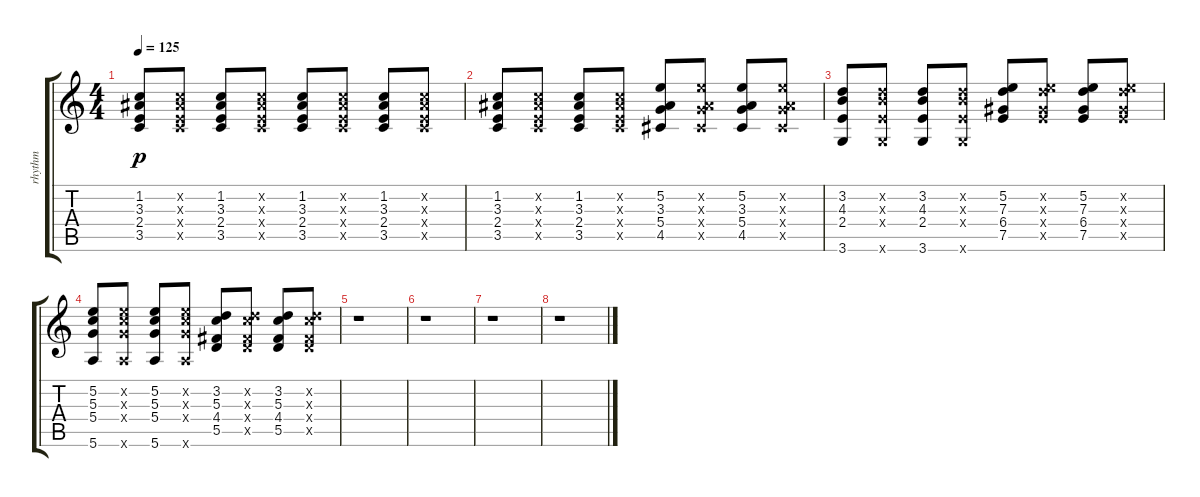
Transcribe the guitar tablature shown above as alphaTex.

\track ("rhythm" "rhythm") {instrument acousticguitarnylon}
\staff {score tabs}
\tuning (E4 B3 G3 D3 A2 E2) {hide}
\ts (4 4)
\tempo 125
\clef g2
\ks c
(1.2 3.3 2.4 3.5).8{dy p} (1.2{x} 3.3{x} 2.4{x} 3.5{x}).8 (1.2 3.3 2.4 3.5).8 (1.2{x} 3.3{x} 2.4{x} 3.5{x}).8 (1.2 3.3 2.4 3.5).8 (1.2{x} 3.3{x} 2.4{x} 3.5{x}).8 (1.2 3.3 2.4 3.5).8 (1.2{x} 3.3{x} 2.4{x} 3.5{x}).8 |
(1.2 3.3 2.4 3.5).8 (1.2{x} 3.3{x} 2.4{x} 3.5{x}).8 (1.2 3.3 2.4 3.5).8 (1.2{x} 3.3{x} 2.4{x} 3.5{x}).8 (5.2 3.3 5.4 4.5).8 (5.2{x} 3.3{x} 5.4{x} 4.5{x}).8 (5.2 3.3 5.4 4.5).8 (5.2{x} 3.3{x} 5.4{x} 4.5{x}).8 |
(3.2 4.3 2.4 3.6).8 (3.2{x} 4.3{x} 2.4{x} 3.6{x}).8 (3.2 4.3 2.4 3.6).8 (3.2{x} 4.3{x} 2.4{x} 3.6{x}).8 (5.2 7.3 6.4 7.5).8 (5.2{x} 7.3{x} 6.4{x} 7.5{x}).8 (5.2 7.3 6.4 7.5).8 (5.2{x} 7.3{x} 6.4{x} 7.5{x}).8 |
(5.2 5.3 5.4 5.6).8 (5.2{x} 5.3{x} 5.4{x} 5.6{x}).8 (5.2 5.3 5.4 5.6).8 (5.2{x} 5.3{x} 5.4{x} 5.6{x}).8 (3.2 5.3 4.4 5.5).8 (3.2{x} 5.3{x} 4.4{x} 5.5{x}).8 (3.2 5.3 4.4 5.5).8 (3.2{x} 5.3{x} 4.4{x} 5.5{x}).8 |
r.1 |
r.1 |
r.1 |
r.1
